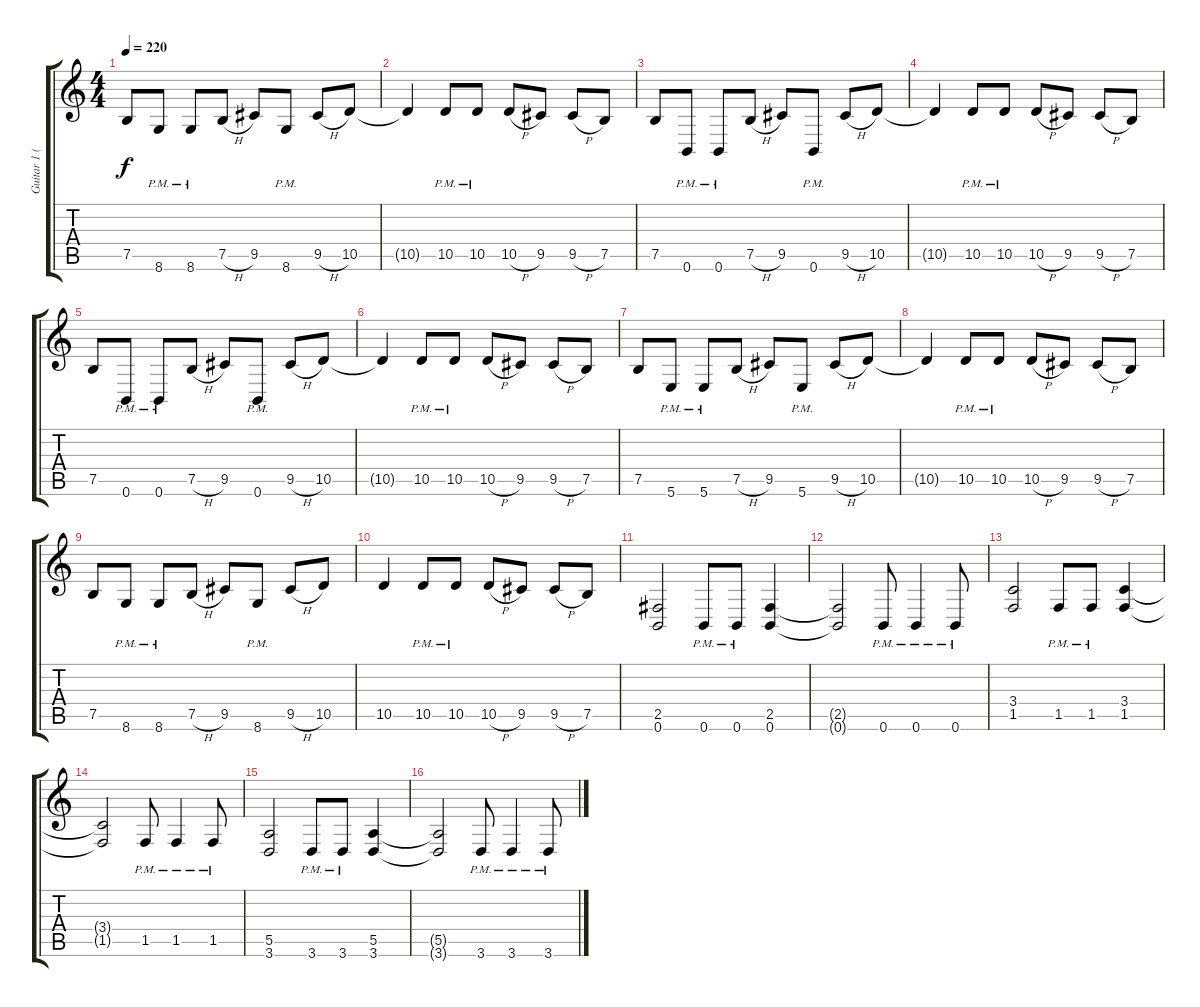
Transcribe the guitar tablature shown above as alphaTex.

\track ("Guitar 1 (Sebastian Tuvi)" "Guitar 1 (") {instrument distortionguitar}
\staff {score tabs}
\tuning (B3 Gb3 D3 A2 E2 B1) {hide}
\ts (4 4)
\tempo 220
\clef g2
\ks c
7.5.8{dy f} 8.6{pm}.8 8.6{pm}.8 7.5{h}.8 9.5.8 8.6{pm}.8 9.5{h}.8 10.5.8 |
10.5{t}.4 10.5{pm}.8 10.5{pm}.8 10.5{h}.8 9.5.8 9.5{h}.8 7.5.8 |
7.5.8 0.6{pm}.8 0.6{pm}.8 7.5{h}.8 9.5.8 0.6{pm}.8 9.5{h}.8 10.5.8 |
10.5{t}.4 10.5{pm}.8 10.5{pm}.8 10.5{h}.8 9.5.8 9.5{h}.8 7.5.8 |
7.5.8 0.6{pm}.8 0.6{pm}.8 7.5{h}.8 9.5.8 0.6{pm}.8 9.5{h}.8 10.5.8 |
10.5{t}.4 10.5{pm}.8 10.5{pm}.8 10.5{h}.8 9.5.8 9.5{h}.8 7.5.8 |
7.5.8 5.6{pm}.8 5.6{pm}.8 7.5{h}.8 9.5.8 5.6{pm}.8 9.5{h}.8 10.5.8 |
10.5{t}.4 10.5{pm}.8 10.5{pm}.8 10.5{h}.8 9.5.8 9.5{h}.8 7.5.8 |
7.5.8 8.6{pm}.8 8.6{pm}.8 7.5{h}.8 9.5.8 8.6{pm}.8 9.5{h}.8 10.5.8 |
10.5.4 10.5{pm}.8 10.5{pm}.8 10.5{h}.8 9.5.8 9.5{h}.8 7.5.8 |
(2.5 0.6).2 0.6{pm}.8 0.6{pm}.8 (2.5 0.6).4 |
(2.5{t} 0.6{t}).2 0.6{pm}.8 0.6{pm}.4 0.6{pm}.8 |
(3.4 1.5).2 1.5{pm}.8 1.5{pm}.8 (3.4 1.5).4 |
(3.4{t} 1.5{t}).2 1.5{pm}.8 1.5{pm}.4 1.5{pm}.8 |
(5.5 3.6).2 3.6{pm}.8 3.6{pm}.8 (5.5 3.6).4 |
(5.5{t} 3.6{t}).2 3.6{pm}.8 3.6{pm}.4 3.6{pm}.8
